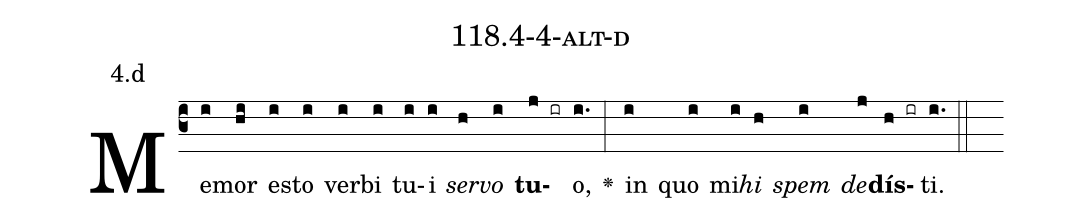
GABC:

name: 118.4-4-alt-d;
annotation: 4.d;
%%
(c3)Me(i)mor(hi) es(i)to(i) ver(i)bi(i) tu(i)i(i) <i>ser</i>(h)<i>vo</i>(i) <b>tu</b>(j ir)o,(i.) <v>\greheightstar</v>(:) in(i) quo(i) mi(i)<i>hi</i>(h) <i>spem</i>(i) <i>de</i>(j)<b>dís</b>(h ir)ti.(i.) (::)


%E(i) u(h) o(i) u(j) a(h) e.(i.) (::)
